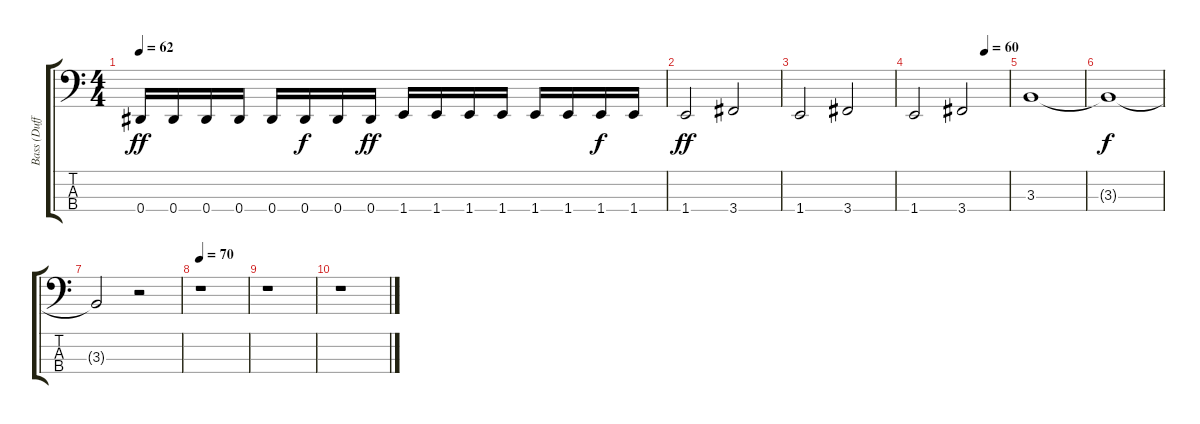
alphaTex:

\track ("Bass (Duff)" "Bass (Duff") {instrument electricbasspick}
\staff {score tabs}
\tuning (Gb2 Db2 Ab1 Eb1) {hide}
\ts (4 4)
\tempo 62
\clef f4
\ks c
0.4.16{dy ff} 0.4.16 0.4.16 0.4.16 0.4.16 0.4.16{dy f} 0.4.16 0.4.16{dy ff} 1.4.16 1.4.16 1.4.16 1.4.16 1.4.16 1.4.16 1.4.16{dy f} 1.4.16 |
1.4.2{dy ff} 3.4.2 |
1.4.2 3.4.2 |
\tempo (60 0.75)
1.4.2 3.4.2 |
3.3.1 |
3.3{t}.1{dy f} |
3.3{t}.2 r.2 |
\tempo 70
r.1 |
r.1 |
r.1
